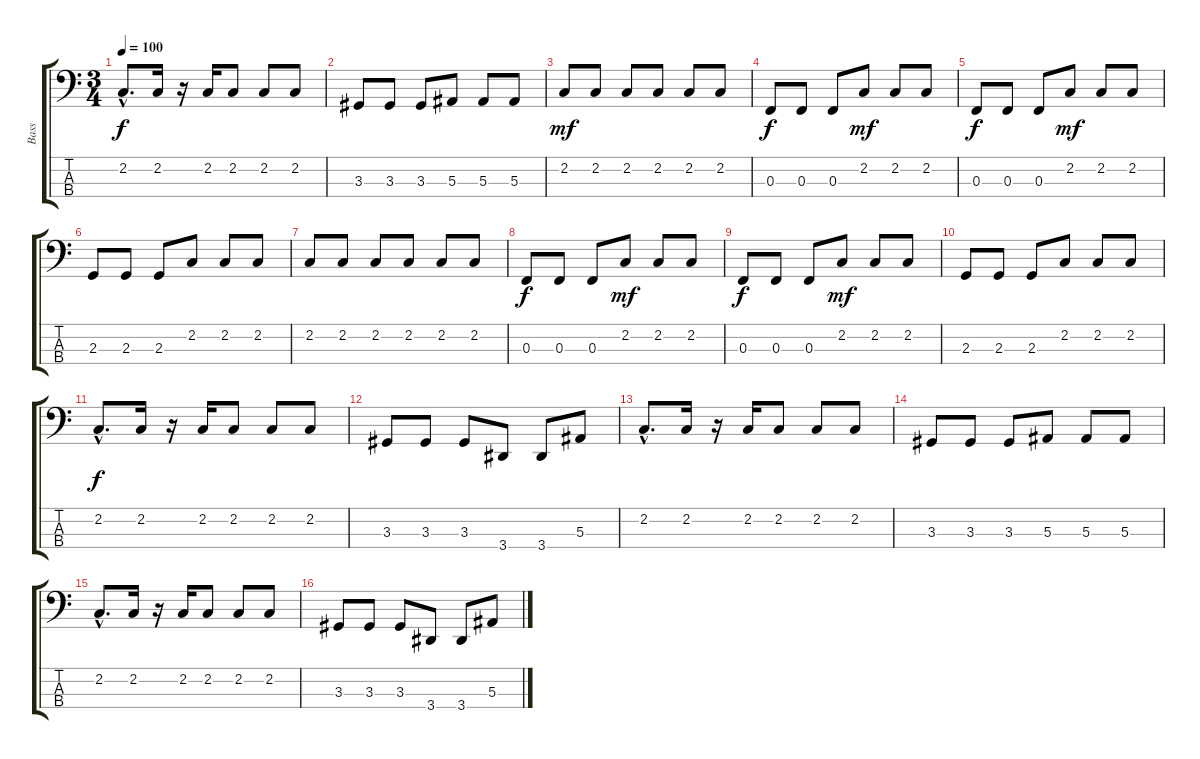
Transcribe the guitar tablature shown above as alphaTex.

\track ("Bass" "Bass") {instrument electricbassfinger}
\staff {score tabs}
\tuning (Eb2 Bb1 F1 C1) {hide}
\ts (3 4)
\tempo 100
\clef f4
\ks c
2.2{hac}.8{d dy f} 2.2.16 r.16 2.2.16 2.2.8 2.2.8 2.2.8 |
3.3.8 3.3.8 3.3.8 5.3.8 5.3.8 5.3.8 |
2.2.8{dy mf} 2.2.8 2.2.8 2.2.8 2.2.8 2.2.8 |
0.3.8{dy f} 0.3.8 0.3.8 2.2.8{dy mf} 2.2.8 2.2.8 |
0.3.8{dy f} 0.3.8 0.3.8 2.2.8{dy mf} 2.2.8 2.2.8 |
2.3.8 2.3.8 2.3.8 2.2.8 2.2.8 2.2.8 |
2.2.8 2.2.8 2.2.8 2.2.8 2.2.8 2.2.8 |
0.3.8{dy f} 0.3.8 0.3.8 2.2.8{dy mf} 2.2.8 2.2.8 |
0.3.8{dy f} 0.3.8 0.3.8 2.2.8{dy mf} 2.2.8 2.2.8 |
2.3.8 2.3.8 2.3.8 2.2.8 2.2.8 2.2.8 |
2.2{hac}.8{d dy f} 2.2.16 r.16 2.2.16 2.2.8 2.2.8 2.2.8 |
3.3.8 3.3.8 3.3.8 3.4.8 3.4.8 5.3.8 |
2.2{hac}.8{d} 2.2.16 r.16 2.2.16 2.2.8 2.2.8 2.2.8 |
3.3.8 3.3.8 3.3.8 5.3.8 5.3.8 5.3.8 |
2.2{hac}.8{d} 2.2.16 r.16 2.2.16 2.2.8 2.2.8 2.2.8 |
3.3.8 3.3.8 3.3.8 3.4.8 3.4.8 5.3.8
